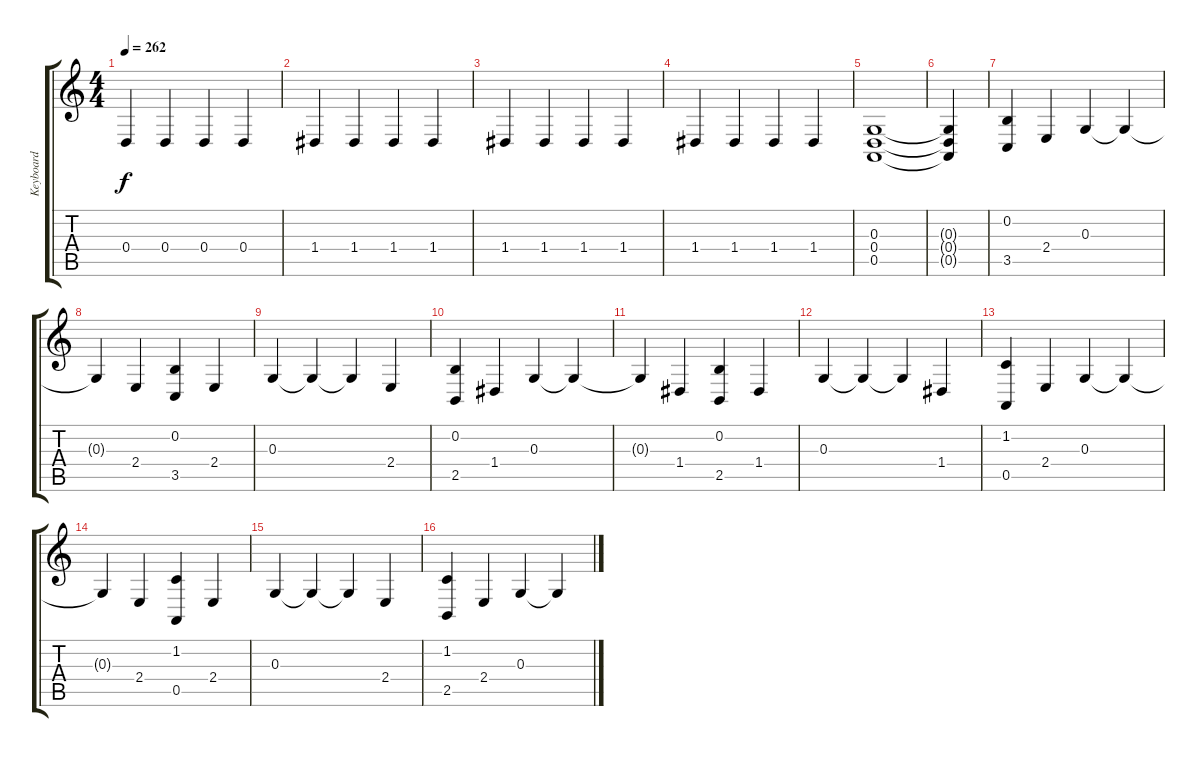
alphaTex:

\track ("Keyboard" "Keyboard") {instrument acousticgrandpiano}
\staff {score tabs}
\tuning (E4 B3 G3 D3 A2 E2) {hide}
\ts (4 4)
\tempo 262
\clef g2
\ks c
0.4.4{dy f} 0.4.4 0.4.4 0.4.4 |
1.4.4 1.4.4 1.4.4 1.4.4 |
1.4.4 1.4.4 1.4.4 1.4.4 |
1.4.4 1.4.4 1.4.4 1.4.4 |
(0.3 0.4 0.5).1 |
(0.3{t} 0.4{t} 0.5{t}).4 |
(0.2 3.5).4 2.4.4 0.3.4 0.3{t}.4 |
0.3{t}.4 2.4.4 (0.2 3.5).4 2.4.4 |
0.3.4 0.3{t}.4 0.3{t}.4 2.4.4 |
(0.2 2.5).4 1.4.4 0.3.4 0.3{t}.4 |
0.3{t}.4 1.4.4 (0.2 2.5).4 1.4.4 |
0.3.4 0.3{t}.4 0.3{t}.4 1.4.4 |
(1.2 0.5).4 2.4.4 0.3.4 0.3{t}.4 |
0.3{t}.4 2.4.4 (1.2 0.5).4 2.4.4 |
0.3.4 0.3{t}.4 0.3{t}.4 2.4.4 |
(1.2 2.5).4 2.4.4 0.3.4 0.3{t}.4
